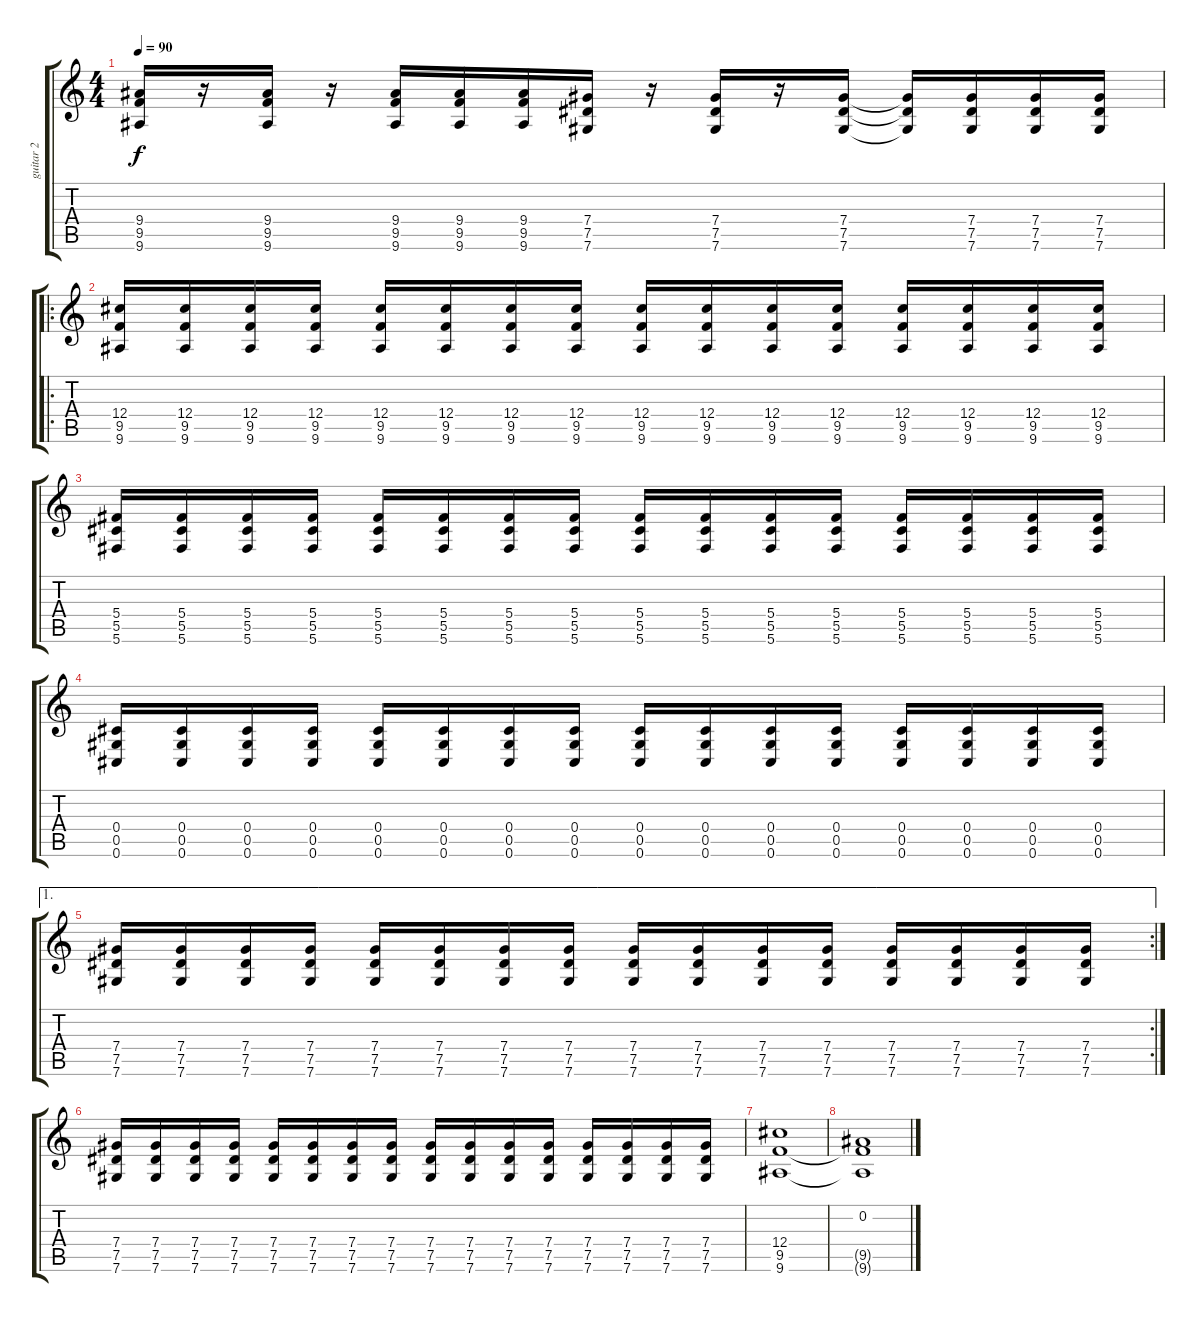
\track ("guitar 2" "guitar 2") {instrument distortionguitar}
\staff {score tabs}
\tuning (Eb4 Bb3 Gb3 Db3 Ab2 Db2) {hide}
\ts (4 4)
\tempo 90
\clef g2
\ks c
(9.4 9.5 9.6).16{dy f} r.16 (9.4 9.5 9.6).16 r.16 (9.4 9.5 9.6).16 (9.4 9.5 9.6).16 (9.4 9.5 9.6).16 (7.4 7.5 7.6).16 r.16 (7.4 7.5 7.6).16 r.16 (7.4 7.5 7.6).16 (7.4{t} 7.5{t} 7.6{t}).16 (7.4 7.5 7.6).16 (7.4 7.5 7.6).16 (7.4 7.5 7.6).16 |
\ro
(12.4 9.5 9.6).16{balance 8 instrument distortionguitar} (12.4 9.5 9.6).16 (12.4 9.5 9.6).16 (12.4 9.5 9.6).16 (12.4 9.5 9.6).16 (12.4 9.5 9.6).16 (12.4 9.5 9.6).16 (12.4 9.5 9.6).16 (12.4 9.5 9.6).16 (12.4 9.5 9.6).16 (12.4 9.5 9.6).16 (12.4 9.5 9.6).16 (12.4 9.5 9.6).16 (12.4 9.5 9.6).16 (12.4 9.5 9.6).16 (12.4 9.5 9.6).16 |
(5.4 5.5 5.6).16 (5.4 5.5 5.6).16 (5.4 5.5 5.6).16 (5.4 5.5 5.6).16 (5.4 5.5 5.6).16 (5.4 5.5 5.6).16 (5.4 5.5 5.6).16 (5.4 5.5 5.6).16 (5.4 5.5 5.6).16 (5.4 5.5 5.6).16 (5.4 5.5 5.6).16 (5.4 5.5 5.6).16 (5.4 5.5 5.6).16 (5.4 5.5 5.6).16 (5.4 5.5 5.6).16 (5.4 5.5 5.6).16 |
(0.4 0.5 0.6).16 (0.4 0.5 0.6).16 (0.4 0.5 0.6).16 (0.4 0.5 0.6).16 (0.4 0.5 0.6).16 (0.4 0.5 0.6).16 (0.4 0.5 0.6).16 (0.4 0.5 0.6).16 (0.4 0.5 0.6).16 (0.4 0.5 0.6).16 (0.4 0.5 0.6).16 (0.4 0.5 0.6).16 (0.4 0.5 0.6).16 (0.4 0.5 0.6).16 (0.4 0.5 0.6).16 (0.4 0.5 0.6).16 |
\ae 1
\rc 2
(7.4 7.5 7.6).16 (7.4 7.5 7.6).16 (7.4 7.5 7.6).16 (7.4 7.5 7.6).16 (7.4 7.5 7.6).16 (7.4 7.5 7.6).16 (7.4 7.5 7.6).16 (7.4 7.5 7.6).16 (7.4 7.5 7.6).16 (7.4 7.5 7.6).16 (7.4 7.5 7.6).16 (7.4 7.5 7.6).16 (7.4 7.5 7.6).16 (7.4 7.5 7.6).16 (7.4 7.5 7.6).16 (7.4 7.5 7.6).16 |
(7.4 7.5 7.6).16 (7.4 7.5 7.6).16 (7.4 7.5 7.6).16 (7.4 7.5 7.6).16 (7.4 7.5 7.6).16 (7.4 7.5 7.6).16 (7.4 7.5 7.6).16 (7.4 7.5 7.6).16 (7.4 7.5 7.6).16 (7.4 7.5 7.6).16 (7.4 7.5 7.6).16 (7.4 7.5 7.6).16 (7.4 7.5 7.6).16 (7.4 7.5 7.6).16 (7.4 7.5 7.6).16 (7.4 7.5 7.6).16 |
(12.4 9.5 9.6).1 |
(0.2 9.5{t} 9.6{t}).1
